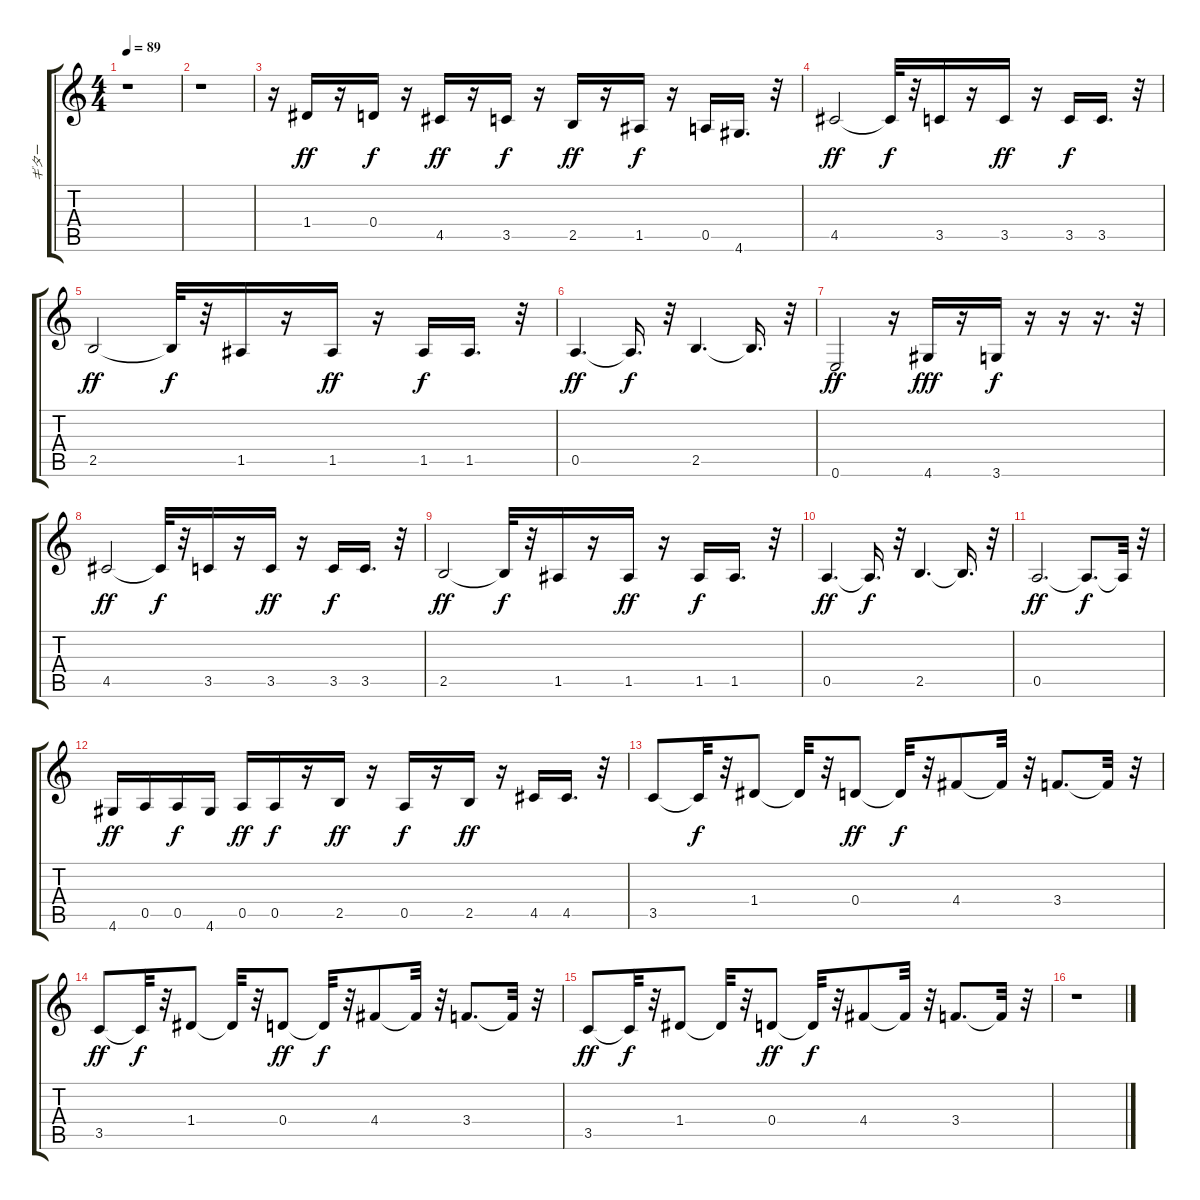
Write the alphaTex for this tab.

\track ("ギター" "ギター") {instrument distortionguitar}
\staff {score tabs}
\tuning (E4 B3 G3 D3 A2 E2) {hide}
\ts (4 4)
\tempo 89
\clef g2
\ks c
r.1{dy f} |
r.1 |
r.16 1.4.16{dy ff} r.16 0.4.16{dy f} r.16 4.5.16{dy ff} r.16 3.5.16{dy f} r.16 2.5.16{dy ff} r.16 1.5.16{dy f} r.16 0.5.16 4.6.16{d} r.32 |
4.5.2{dy ff} 4.5{t}.32{dy f} r.32 3.5.16 r.16 3.5.16{dy ff} r.16 3.5.16{dy f} 3.5.16{d} r.32 |
2.5.2{dy ff} 2.5{t}.32{dy f} r.32 1.5.16 r.16 1.5.16{dy ff} r.16 1.5.16{dy f} 1.5.16{d} r.32 |
0.5.4{d dy ff} 0.5{t}.16{d dy f} r.32 2.5.4{d} 2.5{t}.16{d} r.32 |
0.6.2{dy ff} r.16 4.6.16{dy fff} r.16 3.6.16{dy f} r.16 r.16 r.16{d} r.32 |
4.5.2{dy ff} 4.5{t}.32{dy f} r.32 3.5.16 r.16 3.5.16{dy ff} r.16 3.5.16{dy f} 3.5.16{d} r.32 |
2.5.2{dy ff} 2.5{t}.32{dy f} r.32 1.5.16 r.16 1.5.16{dy ff} r.16 1.5.16{dy f} 1.5.16{d} r.32 |
0.5.4{d dy ff} 0.5{t}.16{d dy f} r.32 2.5.4{d} 2.5{t}.16{d} r.32 |
0.5.2{d dy ff} 0.5{t}.8{d dy f} 0.5{t}.32 r.32 |
4.6.16{dy ff} 0.5.16 0.5.16{dy f} 4.6.16 0.5.16{dy ff} 0.5.16{dy f} r.16 2.5.16{dy ff} r.16 0.5.16{dy f} r.16 2.5.16{dy ff} r.16 4.5.16 4.5.16{d} r.32 |
3.5.8 3.5{t}.32{dy f} r.32 1.4.8 1.4{t}.32 r.32 0.4.8{dy ff} 0.4{t}.32{dy f} r.32 4.4.8 4.4{t}.32 r.32 3.4.8{d} 3.4{t}.32 r.32 |
3.5.8{dy ff} 3.5{t}.32{dy f} r.32 1.4.8 1.4{t}.32 r.32 0.4.8{dy ff} 0.4{t}.32{dy f} r.32 4.4.8 4.4{t}.32 r.32 3.4.8{d} 3.4{t}.32 r.32 |
3.5.8{dy ff} 3.5{t}.32{dy f} r.32 1.4.8 1.4{t}.32 r.32 0.4.8{dy ff} 0.4{t}.32{dy f} r.32 4.4.8 4.4{t}.32 r.32 3.4.8{d} 3.4{t}.32 r.32 |
r.1
